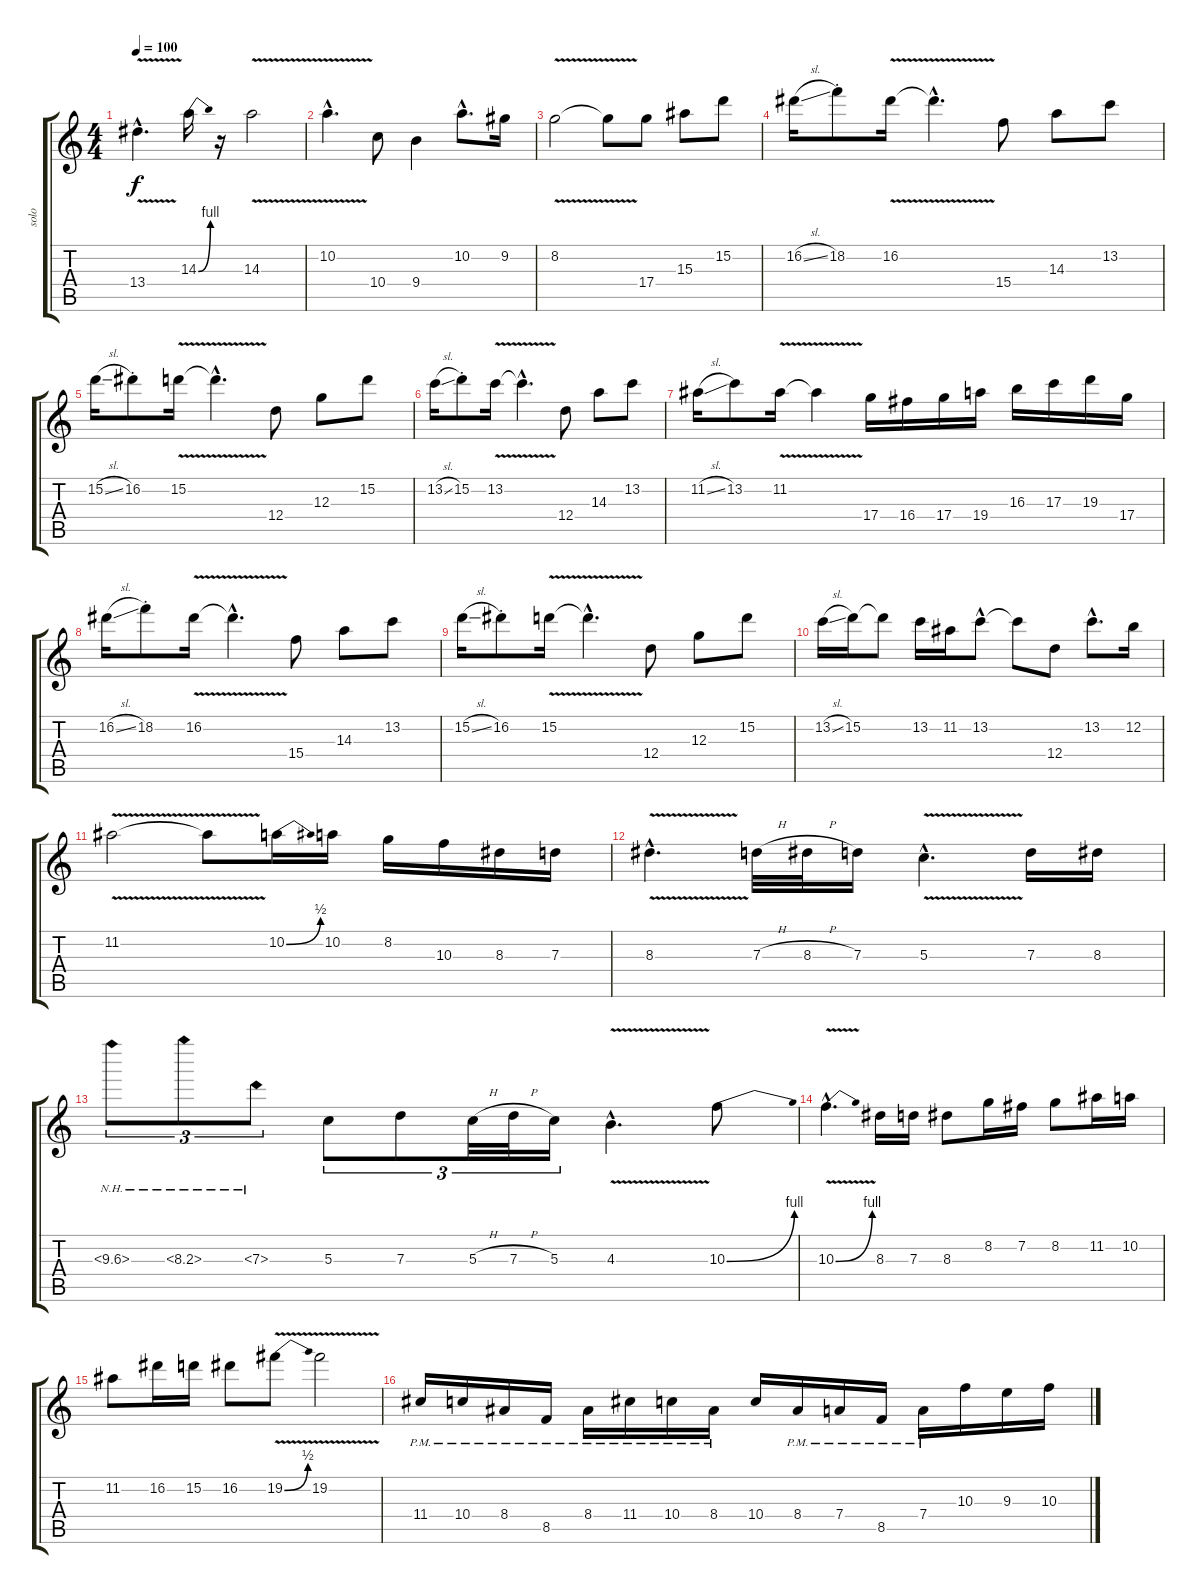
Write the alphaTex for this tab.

\track ("solo" "solo") {instrument overdrivenguitar}
\staff {score tabs}
\tuning (E4 B3 G3 D3 A2 E2) {hide}
\ts (4 4)
\tempo 100
\clef g2
\ks c
13.4{v hac}.4{d dy f} 14.3{be (bend 0 0 60 4)}.16 r.16 14.3{v}.2 |
10.2{v hac}.4{d} 10.4.8 9.4.4 10.2{hac}.8{d} 9.2.16 |
8.2{v}.2 8.2{t}.8 17.4.8 15.3.8 15.2.8 |
16.2{sl}.16 18.2{st}.8 16.2{v}.16 16.2{hac t}.4{d} 15.4.8 14.3.8 13.2.8 |
15.2{sl}.16 16.2{st}.8 15.2{v}.16 15.2{hac t}.4{d} 12.4.8 12.3.8 15.2.8 |
13.2{sl}.16 15.2{st}.8 13.2{v}.16 13.2{hac t}.4{d} 12.4.8 14.3.8 13.2.8 |
11.2{sl}.16 13.2.8 11.2{v}.16 11.2{t}.4 17.4.16 16.4.16 17.4.16 19.4.16 16.3.16 17.3.16 19.3.16 17.4.16 |
16.2{sl}.16 18.2{st}.8 16.2{v}.16 16.2{hac t}.4{d} 15.4.8 14.3.8 13.2.8 |
15.2{sl}.16 16.2{st}.8 15.2{v}.16 15.2{hac t}.4{d} 12.4.8 12.3.8 15.2.8 |
13.2{sl}.16 15.2.16 15.2{t}.8 13.2.16 11.2.16 13.2{hac}.8 13.2{t}.8 12.4.8 13.2{hac}.8{d} 12.2.16 |
11.2{v}.2 11.2{t}.8 10.2{be (bend 0 0 60 2)}.16 10.2.16 8.2.16 10.3.16 8.3.16 7.3.16 |
8.3{v hac}.4{d} 7.3{h}.32 8.3{h}.32 7.3.16 5.3{v hac}.4{d} 7.3.16 8.3.16 |
10.3{nh}.8{tu (3 2)} 8.3{nh}.8{tu (3 2)} 7.3{nh}.8{tu (3 2)} 5.3.8{tu (3 2)} 7.3.8{tu (3 2)} 5.3{h}.32{tu (3 2)} 7.3{h}.32{tu (3 2)} 5.3.16{tu (3 2)} 4.3{v hac}.4{d} 10.3{be (bend 0 0 60 4)}.8 |
10.3{be (bend 0 0 60 4) v hac}.4{d} 8.3.16 7.3.16 8.3.8 8.2.16 7.2.16 8.2.8 11.2.16 10.2.16 |
11.2.8 16.2.16 15.2.16 16.2.8 19.2{be (bend 0 0 60 2) v}.8 19.2{v}.2 |
11.4{pm}.16 10.4{pm}.16 8.4{pm}.16 8.5{pm}.16 8.4{pm}.16 11.4{pm}.16 10.4{pm}.16 8.4{pm}.16 10.4.16 8.4{pm}.16 7.4{pm}.16 8.5{pm}.16 7.4{pm}.16 10.3.16 9.3.16 10.3.16
